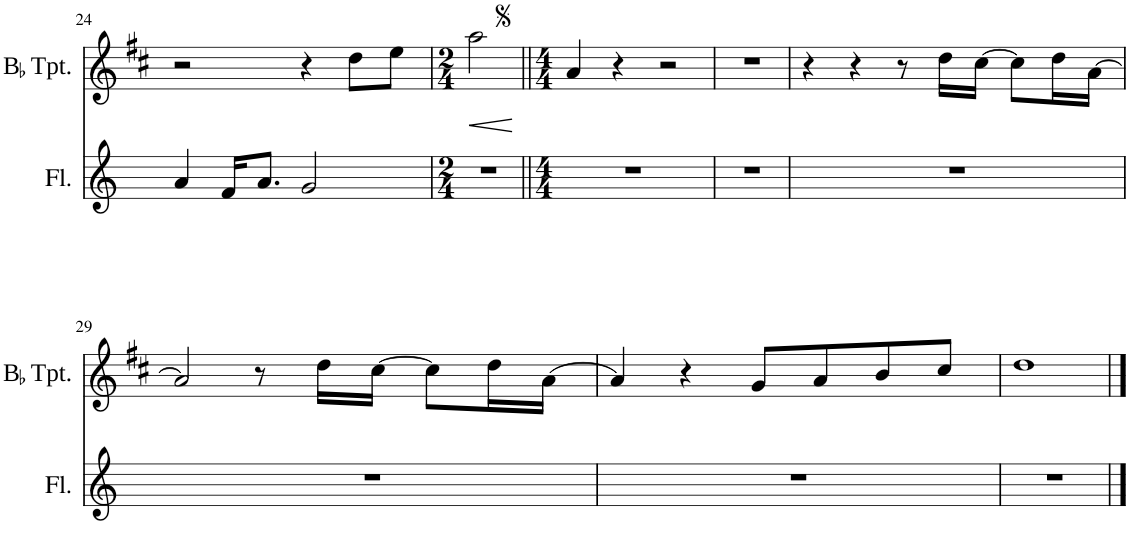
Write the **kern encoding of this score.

**kern	**kern	**dynam
*part2	*part1	*part1
*staff2	*staff1	*staff1
*I"Dwarsfluit	*I"BaccidentalFlat Trumpet	*
*	*I'BaccidentalFlat Tpt.	*
!!LO:PB:g=z
*clefG2	*clefG2	*
*	*Trd1c2	*
*k[]	*k[f#c#]	*
*M4/4	*M4/4	*
=24	=24	=24
4a/	2r	.
16f/KL	.	.
8.a/J	.	.
2g/	4r	.
.	8dd\L	.
.	8ee\J	.
=25	=25	=25
*M2/4	*M2/4	*
!	!	!LO:HP:b
2r	2aa\	<
.	.	[
=26||	=26||	=26||
*M4/4	*M4/4	*
1r	4a/	.
.	4r	.
.	2r	.
=27	=27	=27
1r	1r	.
=28	=28	=28
1r	4r	.
.	4r	.
.	8r	.
.	16dd\LL	.
.	[16cc#\JJ	.
.	8cc#\L]	.
.	16dd\L	.
.	[16a\JJ	.
!!LO:LB:g=z
=29	=29	=29
1r	2a/]	.
.	8r	.
.	16dd\LL	.
.	[16cc#\JJ	.
.	8cc#\L]	.
.	16dd\L	.
.	[16a\JJ	.
=30	=30	=30
1r	4a/]	.
.	4r	.
.	8g/L	.
.	8a/	.
.	8b/	.
.	8cc#/J	.
=31	=31	=31
1r	1dd	.
==	==	==
*-	*-	*-
